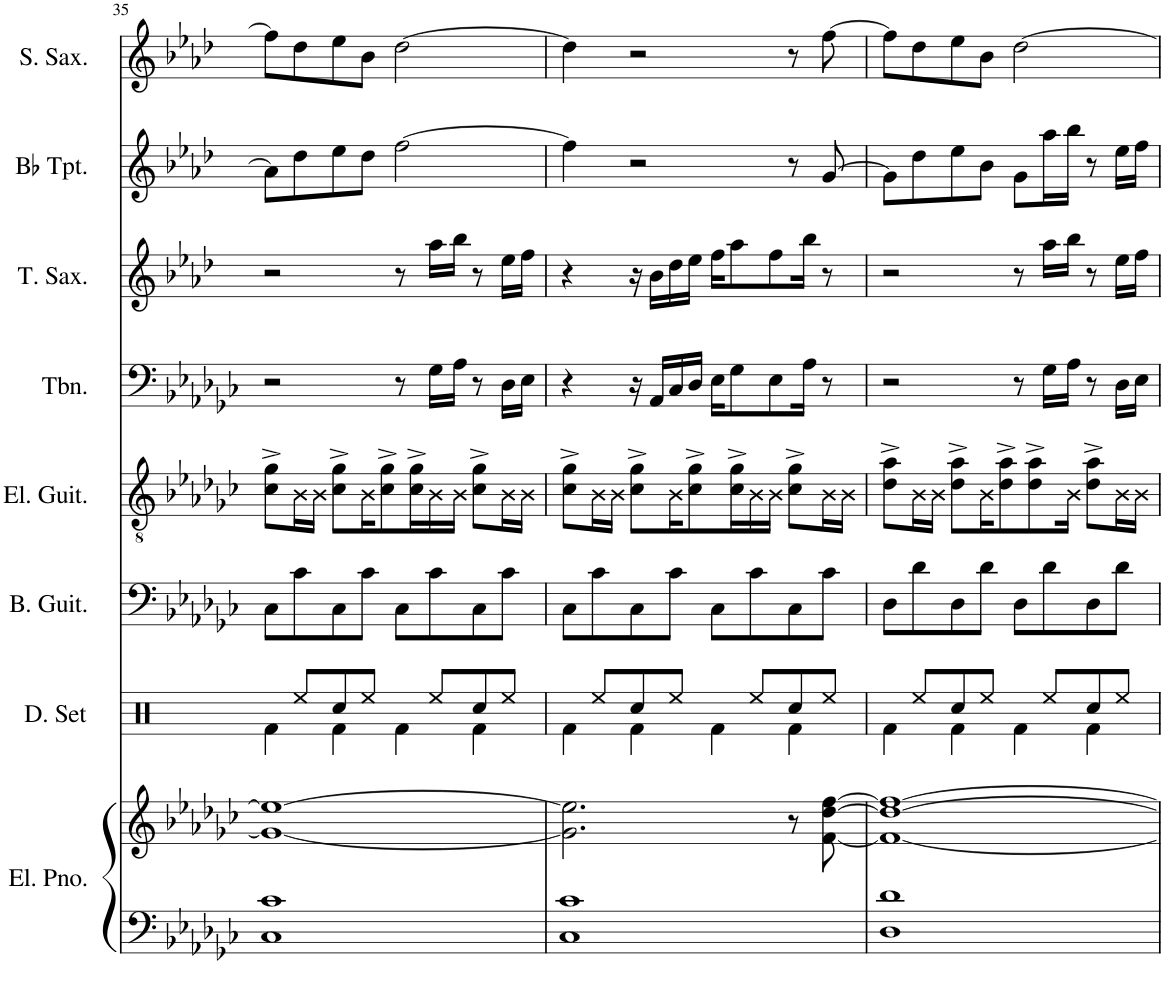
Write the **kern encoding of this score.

**kern	**kern	**kern	**kern	**kern	**kern	**kern	**kern	**kern
*part8	*part8	*part7	*part6	*part5	*part4	*part3	*part2	*part1
*staff9	*staff8	*staff7	*staff6	*staff5	*staff4	*staff3	*staff2	*staff1
*I"Electric Piano	*	*I"Drumset	*I"Bass Guitar	*I"Electric Guitar	*I"Trombone	*I"Tenor Saxophone	*I"Bb Trumpet	*I"Soprano Saxophone
*I'El. Pno.	*	*I'D. Set	*I'B. Guit.	*I'El. Guit.	*I'Tbn.	*I'T. Sax.	*I'Bb Tpt.	*I'S. Sax.
!!LO:PB:g=z
*clefF4	*clefG2	*clefX	*clefF4	*clefGv2	*clefF4	*clefG2	*clefG2	*clefG2
*	*	*	*Trd7c12	*	*	*Trd8c14	*Trd1c2	*Trd1c2
*k[b-e-a-d-g-c-]	*k[b-e-a-d-g-c-]	*k[]	*k[b-e-a-d-g-c-]	*k[b-e-a-d-g-c-]	*k[b-e-a-d-g-c-]	*k[b-e-a-d-]	*k[b-e-a-d-]	*k[b-e-a-d-]
*M4/4	*M4/4	*M4/4	*M4/4	*M4/4	*M4/4	*M4/4	*M4/4	*M4/4
=35	=35	=35	=35	=35	=35	=35	=35	=35
*	*	*^	*	*	*	*	*	*
1C- 1c-	1g-_ 1ee-_	8ryy	4Rf\	8C-\L	8c-\^ 8g-\^L	2r	2r	8a-\L]	8ff\L]
.	.	8Ree/L	.	8c-\	16B-\L	.	.	8dd-\	8dd-\
.	.	.	.	.	16B-\JJ	.	.	.	.
.	.	8Rcc/	4Rf\	8C-\	8c-\^ 8g-\^L	.	.	8ee-\	8ee-\
.	.	8Ree/J	.	8c-\J	16B-\K	.	.	8dd-\J	8b-\J
.	.	.	.	.	8c-\^ 8g-\^	.	.	.	.
.	.	8ryy	4Rf\	8C-\L	.	8r	8r	[2ff\	[2dd-\
.	.	.	.	.	16c-\^ 16g-\^L	.	.	.	.
.	.	8Ree/L	.	8c-\	16B-\	16G-\LL	16aa-\LL	.	.
.	.	.	.	.	16B-\JJ	16A-\JJ	16bb-\JJ	.	.
.	.	8Rcc/	4Rf\	8C-\	8c-\^ 8g-\^L	8r	8r	.	.
.	.	8Ree/J	.	8c-\J	16B-\L	16D-\LL	16ee-\LL	.	.
.	.	.	.	.	16B-\JJ	16E-\JJ	16ff\JJ	.	.
=36	=36	=36	=36	=36	=36	=36	=36	=36	=36
1C- 1c-	2.g-\] 2.ee-\]	8ryy	4Rf\	8C-\L	8c-\^ 8g-\^L	4r	4r	4ff\]	4dd-\]
.	.	8Ree/L	.	8c-\	16B-\L	.	.	.	.
.	.	.	.	.	16B-\JJ	.	.	.	.
.	.	8Rcc/	4Rf\	8C-\	8c-\^ 8g-\^L	16r	16r	2r	2r
.	.	.	.	.	.	16AA-/LL	16b-\LL	.	.
.	.	8Ree/J	.	8c-\J	16B-\K	16C-/	16dd-\	.	.
.	.	.	.	.	8c-\^ 8g-\^	16D-/JJ	16ee-\JJ	.	.
.	.	8ryy	4Rf\	8C-\L	.	16E-\KL	16ff\KL	.	.
.	.	.	.	.	16c-\^ 16g-\^L	8G-\	8aa-\	.	.
.	.	8Ree/L	.	8c-\	16B-\	.	.	.	.
.	.	.	.	.	16B-\JJ	8E-\	8ff\	.	.
.	8r	8Rcc/	4Rf\	8C-\	8c-\^ 8g-\^L	.	.	8r	8r
.	.	.	.	.	.	16A-\Jk	16bb-\Jk	.	.
.	[8f\ [8dd-\ [8ff\	8Ree/J	.	8c-\J	16B-\L	8r	8r	[8g/	[8ff\
.	.	.	.	.	16B-\JJ	.	.	.	.
=37	=37	=37	=37	=37	=37	=37	=37	=37	=37
1D- 1d-	1f_ 1dd-_ 1ff_	8ryy	4Rf\	8D-\L	8d-\^ 8a-\^L	2r	2r	8g\L]	8ff\L]
.	.	8Ree/L	.	8d-\	16B-\L	.	.	8dd-\	8dd-\
.	.	.	.	.	16B-\JJ	.	.	.	.
.	.	8Rcc/	4Rf\	8D-\	8d-\^ 8a-\^L	.	.	8ee-\	8ee-\
.	.	8Ree/J	.	8d-\J	16B-\K	.	.	8b-\J	8b-\J
.	.	.	.	.	8d-\^ 8a-\^	.	.	.	.
.	.	8ryy	4Rf\	8D-\L	.	8r	8r	8g\L	[2dd-\
.	.	.	.	.	8d-\^ 8a-\^	.	.	.	.
.	.	8Ree/L	.	8d-\	.	16G-\LL	16aa-\LL	16aa-\L	.
.	.	.	.	.	16B-\Jk	16A-\JJ	16bb-\JJ	16bb-\JJ	.
.	.	8Rcc/	4Rf\	8D-\	8d-\^ 8a-\^L	8r	8r	8r	.
.	.	8Ree/J	.	8d-\J	16B-\L	16D-\LL	16ee-\LL	16ee-\LL	.
.	.	.	.	.	16B-\JJ	16E-\JJ	16ff\JJ	16ff\JJ	.
*	*	*v	*v	*	*	*	*	*	*
=	=	=	=	=	=	=	=	=
*-	*-	*-	*-	*-	*-	*-	*-	*-
